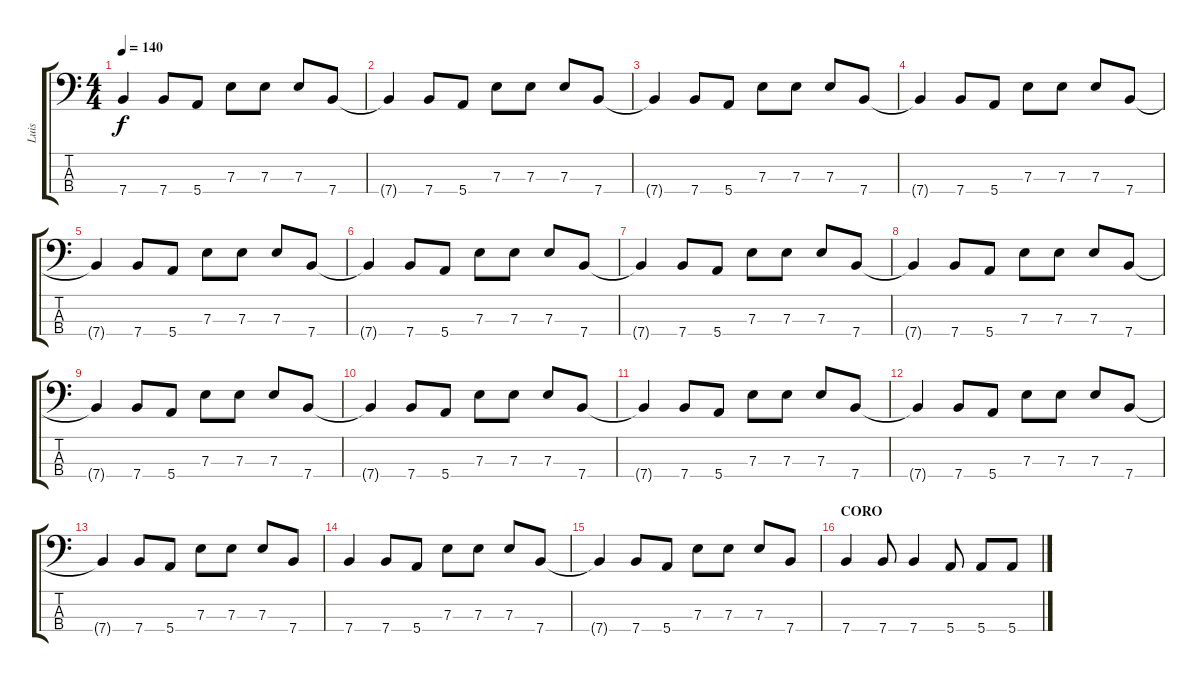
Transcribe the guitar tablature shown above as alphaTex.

\track ("Luis" "Luis") {instrument electricbasspick}
\staff {score tabs}
\tuning (G2 D2 A1 E1) {hide}
\ts (4 4)
\tempo 140
\clef f4
\ks c
7.4{t}.4{dy f} 7.4.8 5.4.8 7.3.8 7.3.8 7.3.8 7.4.8 |
7.4{t}.4 7.4.8 5.4.8 7.3.8 7.3.8 7.3.8 7.4.8 |
7.4{t}.4 7.4.8 5.4.8 7.3.8 7.3.8 7.3.8 7.4.8 |
7.4{t}.4 7.4.8 5.4.8 7.3.8 7.3.8 7.3.8 7.4.8 |
7.4{t}.4 7.4.8 5.4.8 7.3.8 7.3.8 7.3.8 7.4.8 |
7.4{t}.4 7.4.8 5.4.8 7.3.8 7.3.8 7.3.8 7.4.8 |
7.4{t}.4 7.4.8 5.4.8 7.3.8 7.3.8 7.3.8 7.4.8 |
7.4{t}.4 7.4.8 5.4.8 7.3.8 7.3.8 7.3.8 7.4.8 |
7.4{t}.4 7.4.8 5.4.8 7.3.8 7.3.8 7.3.8 7.4.8 |
7.4{t}.4 7.4.8 5.4.8 7.3.8 7.3.8 7.3.8 7.4.8 |
7.4{t}.4 7.4.8 5.4.8 7.3.8 7.3.8 7.3.8 7.4.8 |
7.4{t}.4 7.4.8 5.4.8 7.3.8 7.3.8 7.3.8 7.4.8 |
7.4{t}.4 7.4.8 5.4.8 7.3.8 7.3.8 7.3.8 7.4.8 |
7.4.4 7.4.8 5.4.8 7.3.8 7.3.8 7.3.8 7.4.8 |
7.4{t}.4 7.4.8 5.4.8 7.3.8 7.3.8 7.3.8 7.4.8 |
\section ("" "CORO")
7.4.4 7.4.8 7.4.4 5.4.8 5.4.8 5.4.8
